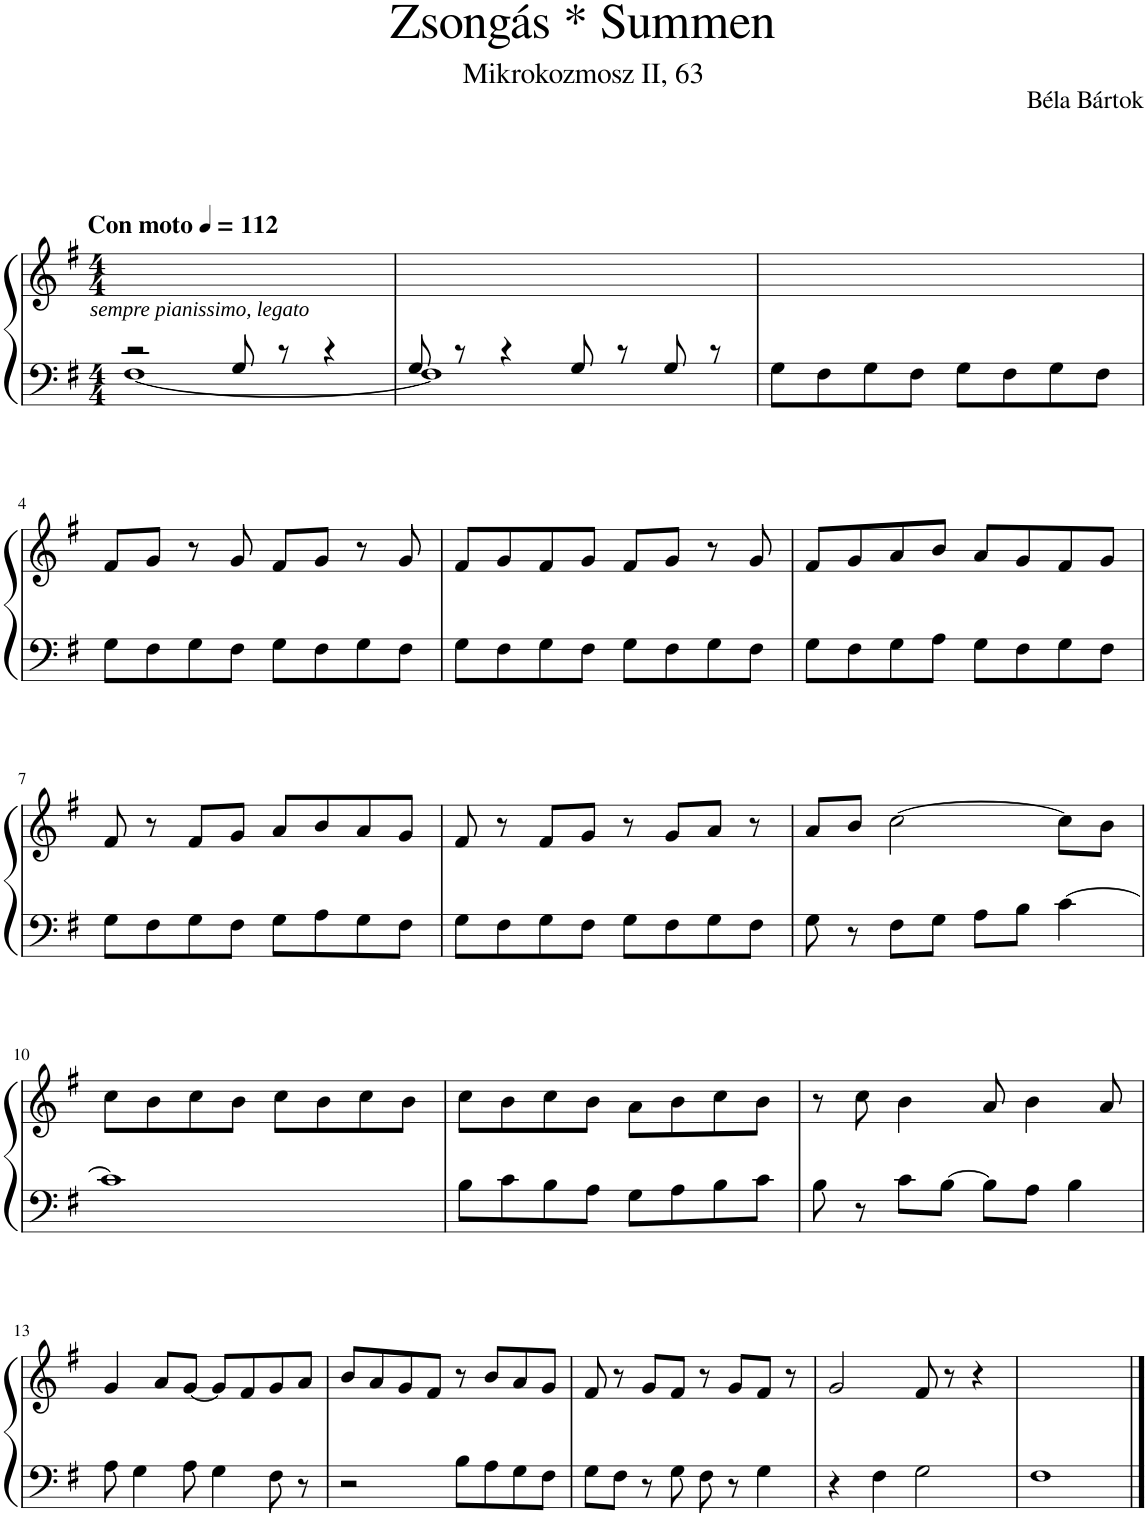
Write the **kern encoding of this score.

**kern	**kern
*part1	*part1
*staff2	*staff1
*I"Piano	*
*I'Pno.	*
*clefF4	*clefG2
*k[f#]	*k[f#]
*M4/4	*M4/4
*MM112	*MM112
=1	=1
*^	*
!	!	!LO:TX:a:B:t=Con moto
!	!	!LO:TX:b:i:t=sempre pianissimo, legato
2r	[1F#	1ryy
8G/	.	.
8r	.	.
4r	.	.
=2	=2	=2
8G/	1F#]	1ryy
8r	.	.
4r	.	.
8G/	.	.
8r	.	.
8G/	.	.
8r	.	.
*v	*v	*
=3	=3
8G\L	1ryy
8F#\	.
8G\	.
8F#\J	.
8G\L	.
8F#\	.
8G\	.
8F#\J	.
!!LO:LB:g=z
=4	=4
8G\L	8f#/L
8F#\	8g/J
8G\	8r
8F#\J	8g/
8G\L	8f#/L
8F#\	8g/J
8G\	8r
8F#\J	8g/
=5	=5
8G\L	8f#/L
8F#\	8g/
8G\	8f#/
8F#\J	8g/J
8G\L	8f#/L
8F#\	8g/J
8G\	8r
8F#\J	8g/
=6	=6
8G\L	8f#/L
8F#\	8g/
8G\	8a/
8A\J	8b/J
8G\L	8a/L
8F#\	8g/
8G\	8f#/
8F#\J	8g/J
!!LO:LB:g=z
=7	=7
8G\L	8f#/
8F#\	8r
8G\	8f#/L
8F#\J	8g/J
8G\L	8a/L
8A\	8b/
8G\	8a/
8F#\J	8g/J
=8	=8
8G\L	8f#/
8F#\	8r
8G\	8f#/L
8F#\J	8g/J
8G\L	8r
8F#\	8g/L
8G\	8a/J
8F#\J	8r
=9	=9
8G\	8a/L
8r	8b/J
8F#\L	[2cc\
8G\J	.
8A\L	.
8B\J	.
[4c\	8cc\L]
.	8b\J
!!LO:LB:g=z
=10	=10
1c]	8cc\L
.	8b\
.	8cc\
.	8b\J
.	8cc\L
.	8b\
.	8cc\
.	8b\J
=11	=11
8B\L	8cc\L
8c\	8b\
8B\	8cc\
8A\J	8b\J
8G\L	8a\L
8A\	8b\
8B\	8cc\
8c\J	8b\J
=12	=12
8B\	8r
8r	8cc\
8c\L	4b\
[8B\J	.
8B\L]	8a/
8A\J	4b\
4B\	.
.	8a/
!!LO:LB:g=z
=13	=13
8A\	4g/
4G\	.
.	8a/L
8A\	[8g/J
4G\	8g/L]
.	8f#/
8F#\	8g/
8r	8a/J
=14	=14
2r	8b/L
.	8a/
.	8g/
.	8f#/J
8B\L	8r
8A\	8b/L
8G\	8a/
8F#\J	8g/J
=15	=15
8G\L	8f#/
8F#\J	8r
8r	8g/L
8G\	8f#/J
8F#\	8r
8r	8g/L
4G\	8f#/J
.	8r
=16	=16
4r	2g/
4F#\	.
2G\	8f#/
.	8r
.	4r
=17	=17
1F#	1ryy
==	==
*-	*-
